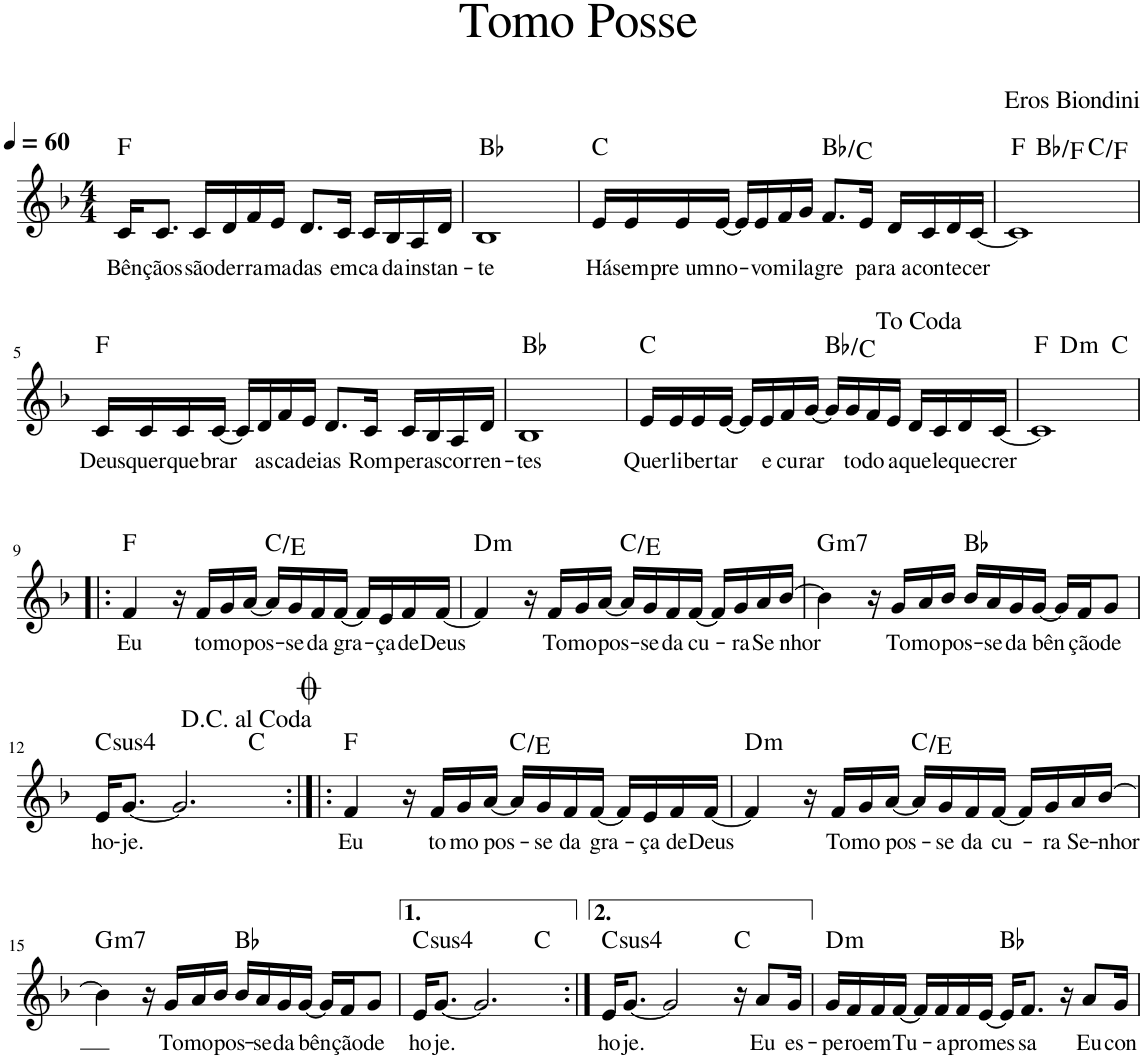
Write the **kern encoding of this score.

**kern	**text	**harte
*part1	*part1	*part1
*staff1	*staff1	*
*I"Voz	*	*
*I'Vo.	*	*
*clefG2	*	*
*k[b-]	*	*
*M4/4	*	*
*MM60	*	*
=1	=1	=1
!	!LO:LY:b	!
16c/KL	Bên-	F:maj
!	!LO:LY:b	!
8.c/J	-çãos	.
!	!LO:LY:b	!
16c/LL	são	.
!	!LO:LY:b	!
16d/	der-	.
!	!LO:LY:b	!
16f/	-ra-	.
!	!LO:LY:b	!
16e/JJ	-ma-	.
!	!LO:LY:b	!
8.d/L	-das	.
!	!LO:LY:b	!
16c/Jk	em	.
!	!LO:LY:b	!
16c/LL	ca-	.
!	!LO:LY:b	!
16B-/	-da	.
!	!LO:LY:b	!
16A/	ins-	.
!	!LO:LY:b	!
16d/JJ	-tan-	.
=2	=2	=2
!	!LO:LY:b	!
1B-	-te	Bb:maj
=3	=3	=3
!	!LO:LY:b	!
16e/LL	Há	C:maj
!	!LO:LY:b	!
16e/	sem-	.
!	!LO:LY:b	!
16e/	-pre um	.
!	!LO:LY:b	!
[<16e/JJ	no-	.
16e/LL]	.	.
!	!LO:LY:b	!
16e/	-vo	.
!	!LO:LY:b	!
16f/	mi-	.
!	!LO:LY:b	!
16g/JJ	-la-	.
!	!LO:LY:b	!
8.f/L	-gre	Bb:maj/2
!	!LO:LY:b	!
16e/Jk	pa-	.
!	!LO:LY:b	!
16d/LL	-ra a-	.
!	!LO:LY:b	!
16c/	-con-	.
!	!LO:LY:b	!
16d/	-te-	.
!	!LO:LY:b	!
[<16c/JJ	-cer	.
=4	=4	=4
*^	*	*
*	*^	*	*
1c]	4ryy	2ryy	.	F:maj
.	2.ryy	.	.	Bb:maj/5
.	.	2ryy	.	C:maj/4
!!LO:LB:g=z	!!	!!
=5	=5	=5	=5	=5
!	!	!	!LO:LY:b	!
*v	*v	*v	*	*
16c/LL	Deus	F:maj
!	!LO:LY:b	!
16c/	quer	.
!	!LO:LY:b	!
16c/	que-	.
!	!LO:LY:b	!
[<16c/JJ	-brar	.
16c/LL]	.	.
!	!LO:LY:b	!
16d/	as	.
!	!LO:LY:b	!
16f/	ca-	.
!	!LO:LY:b	!
16e/JJ	-dei-	.
!	!LO:LY:b	!
8.d/L	-as	.
!	!LO:LY:b	!
16c/Jk	Rom-	.
!	!LO:LY:b	!
16c/LL	-per	.
!	!LO:LY:b	!
16B-/	as	.
!	!LO:LY:b	!
16A/	cor-	.
!	!LO:LY:b	!
16d/JJ	-ren-	.
=6	=6	=6
!	!LO:LY:b	!
1B-	-tes	Bb:maj
=7	=7	=7
!	!LO:LY:b	!
16e/LL	Quer	C:maj
!	!LO:LY:b	!
16e/	li-	.
!	!LO:LY:b	!
16e/	-ber-	.
!	!LO:LY:b	!
[16e/JJ	-tar	.
16e/LL]	.	.
!	!LO:LY:b	!
16e/	e	.
!	!LO:LY:b	!
16f/	cu-	.
!	!LO:LY:b	!
[16g/JJ	-rar	.
16g/LL]	.	Bb:maj/2
!	!LO:LY:b	!
16g/	to-	.
!	!LO:LY:b	!
16f/	-do	.
!	!LO:LY:b	!
16e/JJ	a-	.
!	!LO:LY:b	!
16d/LL	-que-	.
!	!LO:LY:b	!
16c/	-le	.
!	!LO:LY:b	!
16d/	que	.
!	!LO:LY:b	!
[16c/JJ	crer	.
=8	=8	=8
*^	*	*
*	*^	*	*
1c]	4ryy	2.ryy	.	F:maj
!	!	!	!	!LO:H:kt=m
.	2.ryy	.	.	D:min
.	.	4ryy	.	C:maj
!!LO:LB:g=z	!!	!!
=9!|:	=9!|:	=9!|:	=9!|:	=9!|:
!	!	!	!LO:LY:b	!
*v	*v	*v	*	*
4f/	Eu	F:maj
16r	.	.
!	!LO:LY:b	!
16f/LL	to-	.
!	!LO:LY:b	!
16g/	-mo	.
!	!LO:LY:b	!
[16a/JJ	pos-	.
16a/LL]	.	C:maj/3
!	!LO:LY:b	!
16g/	-se	.
!	!LO:LY:b	!
16f/	da	.
!	!LO:LY:b	!
[16f/JJ	gra-	.
16f/LL]	.	.
!	!LO:LY:b	!
16e/	-ça	.
!	!LO:LY:b	!
16f/	de	.
!	!LO:LY:b	!
[16f/JJ	Deus	.
=10	=10	=10
!	!	!LO:H:kt=m
4f/]	.	D:min
16r	.	.
!	!LO:LY:b	!
16f/LL	To-	.
!	!LO:LY:b	!
16g/	-mo	.
!	!LO:LY:b	!
[16a/JJ	pos-	.
16a/LL]	.	C:maj/3
!	!LO:LY:b	!
16g/	-se	.
!	!LO:LY:b	!
16f/	da	.
!	!LO:LY:b	!
[16f/JJ	cu-	.
16f/LL]	.	.
!	!LO:LY:b	!
16g/	-ra	.
!	!LO:LY:b	!
16a/	Se-	.
!	!LO:LY:b	!
[16b-/JJ	-nhor	.
=11	=11	=11
!	!	!LO:H:kt=m7
4b-\]	.	G:min7
16r	.	.
!	!LO:LY:b	!
16g/LL	To-	.
!	!LO:LY:b	!
16a/	-mo	.
!	!LO:LY:b	!
16b-/JJ	pos-	.
16b-/LL	.	Bb:maj
!	!LO:LY:b	!
16a/	-se	.
!	!LO:LY:b	!
16g/	da	.
!	!LO:LY:b	!
[16g/JJ	bên-	.
16g/LL]	.	.
!	!LO:LY:b	!
16f/J	-ção	.
!	!LO:LY:b	!
8g/J	de	.
!!LO:LB:g=z
=12	=12	=12
!	!LO:LY:b	!LO:H:kt=4
*^	*	*
16e/KL	2.ryy	ho-	C:sus4
!	!	!LO:LY:b	!
[8.g/J	.	-je.	.
2.g/]	.	.	.
.	4ryy	.	C:maj
=13:|!|:	=13:|!|:	=13:|!|:	=13:|!|:
!	!	!LO:LY:b	!
*v	*v	*	*
4f/	Eu	F:maj
16r	.	.
!	!LO:LY:b	!
16f/LL	to-	.
!	!LO:LY:b	!
16g/	-mo	.
!	!LO:LY:b	!
[16a/JJ	pos-	.
16a/LL]	.	C:maj/3
!	!LO:LY:b	!
16g/	-se	.
!	!LO:LY:b	!
16f/	da	.
!	!LO:LY:b	!
[16f/JJ	gra-	.
16f/LL]	.	.
!	!LO:LY:b	!
16e/	-ça	.
!	!LO:LY:b	!
16f/	de	.
!	!LO:LY:b	!
[16f/JJ	Deus	.
=14	=14	=14
!	!	!LO:H:kt=m
4f/]	.	D:min
16r	.	.
!	!LO:LY:b	!
16f/LL	To-	.
!	!LO:LY:b	!
16g/	-mo	.
!	!LO:LY:b	!
[16a/JJ	pos-	.
16a/LL]	.	C:maj/3
!	!LO:LY:b	!
16g/	-se	.
!	!LO:LY:b	!
16f/	da	.
!	!LO:LY:b	!
[16f/JJ	cu-	.
16f/LL]	.	.
!	!LO:LY:b	!
16g/	-ra	.
!	!LO:LY:b	!
16a/	Se-	.
!	!LO:LY:b	!
[16b-/JJ	-nhor	.
!!LO:LB:g=z
=15	=15	=15
!	!	!LO:H:kt=m7
4b-\]	.	G:min7
16r	.	.
!	!LO:LY:b	!
16g/LL	To-	.
!	!LO:LY:b	!
16a/	-mo	.
!	!LO:LY:b	!
16b-/JJ	pos-	.
16b-/LL	.	Bb:maj
!	!LO:LY:b	!
16a/	-se	.
!	!LO:LY:b	!
16g/	da	.
!	!LO:LY:b	!
[16g/JJ	bên-	.
16g/LL]	.	.
!	!LO:LY:b	!
16f/J	-ção	.
!	!LO:LY:b	!
8g/J	de	.
=16	=16	=16
!	!LO:LY:b	!LO:H:kt=4
*^	*	*
16e/KL	2.ryy	ho-	C:sus4
!	!	!LO:LY:b	!
[8.g/J	.	-je.	.
2.g/]	.	.	.
.	4ryy	.	C:maj
=17:|!	=17:|!	=17:|!	=17:|!
!	!	!LO:LY:b	!LO:H:kt=4
*v	*v	*	*
16e/KL	ho-	C:sus4
!	!LO:LY:b	!
[8.g/J	-je.	.
2g/]	.	.
16r	.	C:maj
!	!LO:LY:b	!
8a/L	Eu	.
!	!LO:LY:b	!
16g/Jk	es-	.
=18	=18	=18
!	!LO:LY:b	!LO:H:kt=m
16g/LL	-pe-	D:min
!	!LO:LY:b	!
16f/	-ro	.
!	!LO:LY:b	!
16f/	em	.
!	!LO:LY:b	!
[16f/JJ	Tu-	.
16f/LL]	.	.
!	!LO:LY:b	!
16f/	-a	.
!	!LO:LY:b	!
16f/	pro-	.
!	!LO:LY:b	!
[16e/JJ	-mes-	.
16e/KL]	.	Bb:maj
!	!LO:LY:b	!
8.f/J	-sa	.
16r	.	.
!	!LO:LY:b	!
8a/L	Eu	.
!	!LO:LY:b	!
16g/Jk	con-	.
=	=	=
*-	*-	*-
